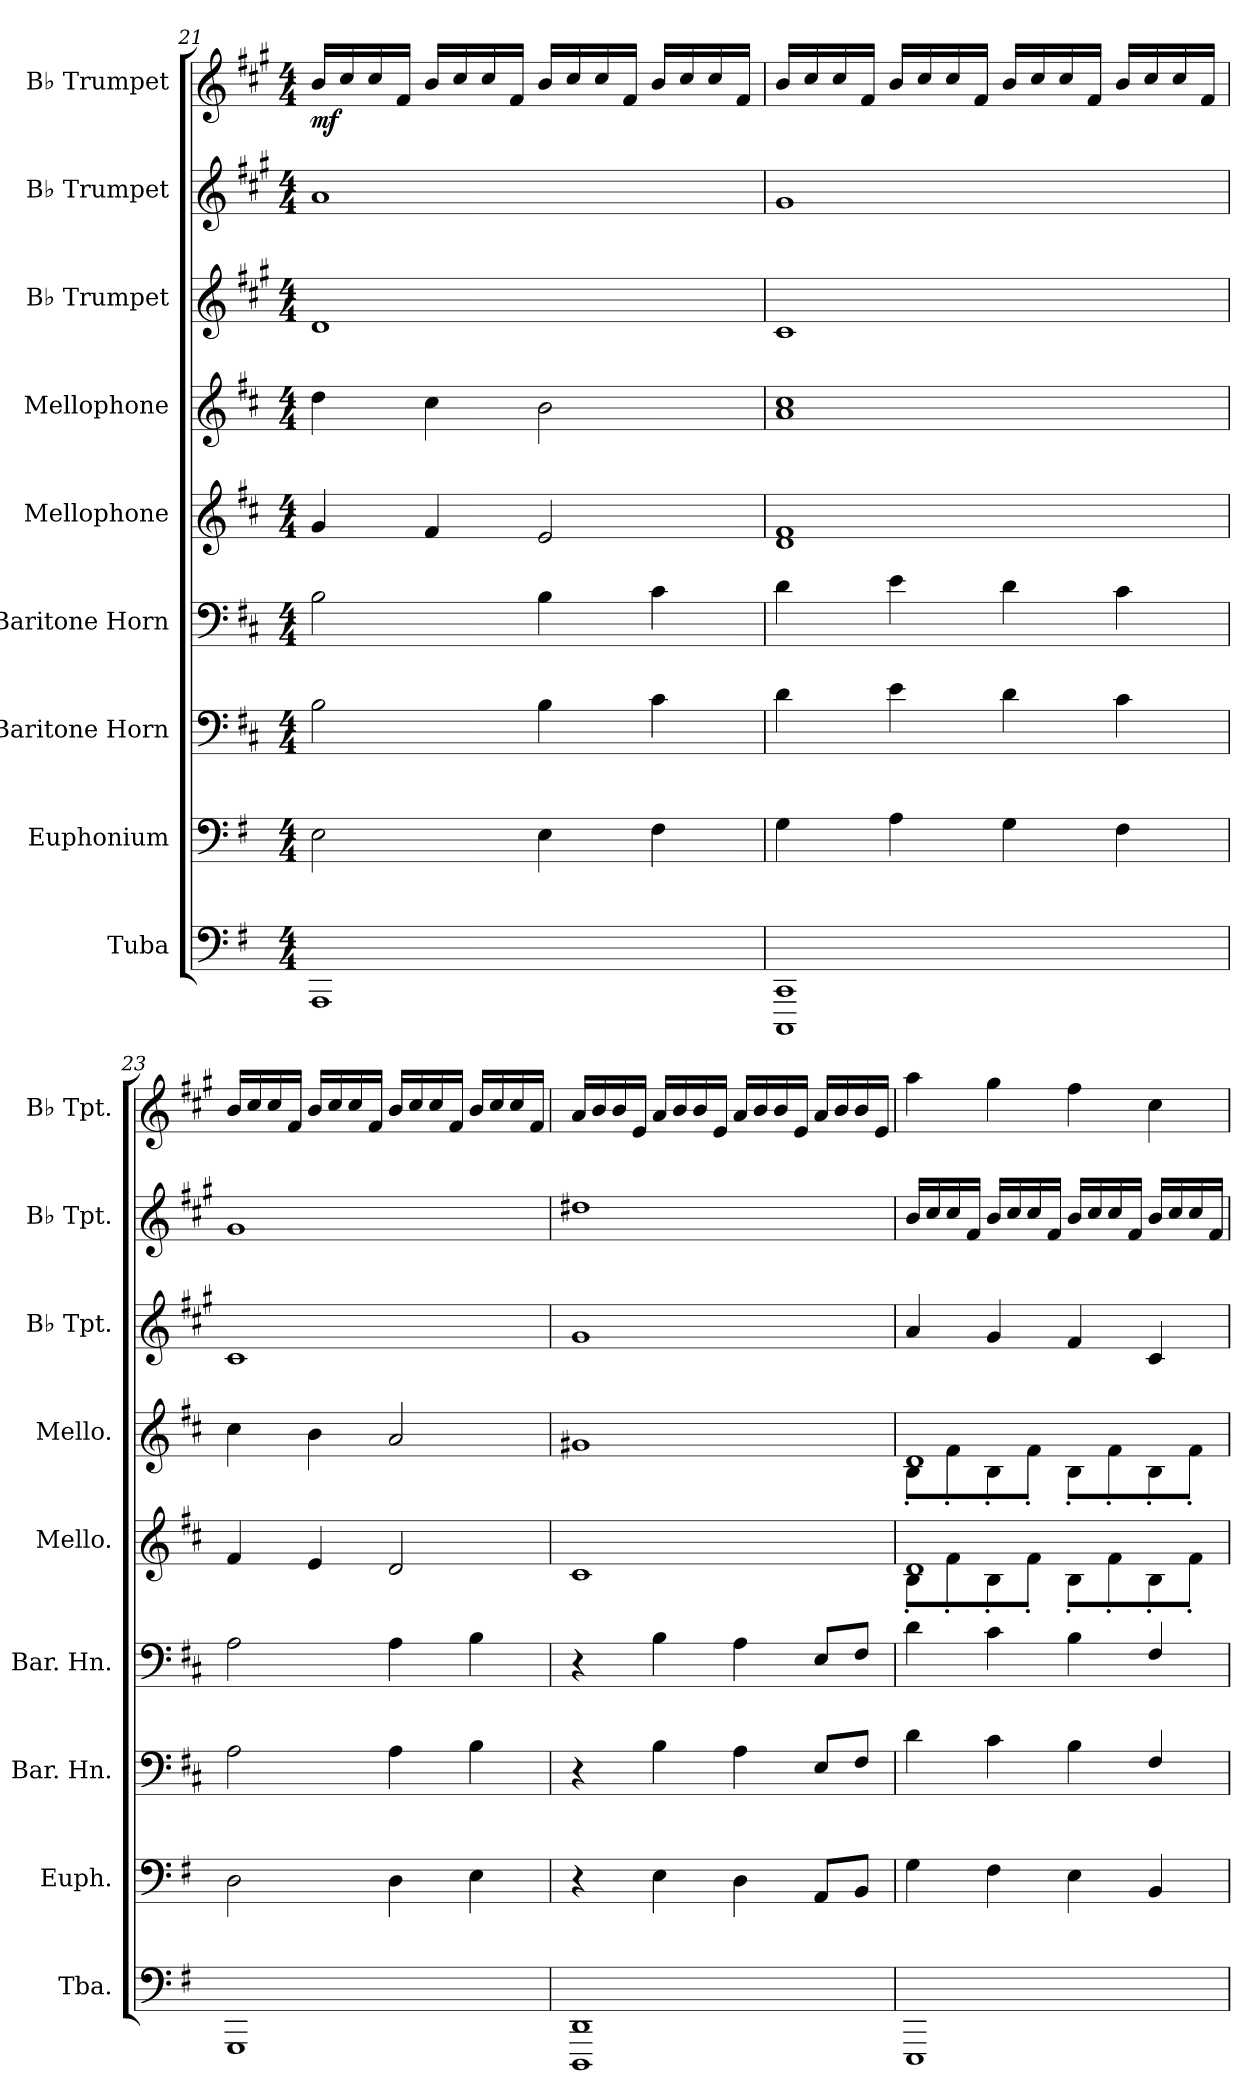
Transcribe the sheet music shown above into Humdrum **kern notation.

**kern	**kern	**kern	**kern	**kern	**kern	**kern	**kern	**kern	**dynam
*part9	*part8	*part7	*part6	*part5	*part4	*part3	*part2	*part1	*part1
*staff9	*staff8	*staff7	*staff6	*staff5	*staff4	*staff3	*staff2	*staff1	*staff1
*I"Tuba	*I"Euphonium	*I"Baritone Horn	*I"Baritone Horn	*I"Mellophone	*I"Mellophone	*I"B♭ Trumpet	*I"B♭ Trumpet	*I"B♭ Trumpet	*
*I'Tba.	*I'Euph.	*I'Bar. Hn.	*I'Bar. Hn.	*I'Mello.	*I'Mello.	*I'B♭ Tpt.	*I'B♭ Tpt.	*I'B♭ Tpt.	*
*clefF4	*clefF4	*clefF4	*clefF4	*clefG2	*clefG2	*clefG2	*clefG2	*clefG2	*
*	*	*ITrd4c7	*ITrd4c7	*ITrd4c7	*ITrd4c7	*ITrd1c2	*ITrd1c2	*ITrd1c2	*
*k[f#]	*k[f#]	*k[f#]	*k[f#]	*k[f#]	*k[f#]	*k[f#]	*k[f#]	*k[f#]	*
*M4/4	*M4/4	*M4/4	*M4/4	*M4/4	*M4/4	*M4/4	*M4/4	*M4/4	*
=21	=21	=21	=21	=21	=21	=21	=21	=21	=21
!	!	!	!	!	!	!	!	!	!LO:DY:b
1AAA	2E\	2E\	2E\	4c/	4g\	1c	1g	16a/LL	mf
.	.	.	.	.	.	.	.	16b/	.
.	.	.	.	.	.	.	.	16b/	.
.	.	.	.	.	.	.	.	16e/JJ	.
.	.	.	.	4B/	4f#\	.	.	16a/LL	.
.	.	.	.	.	.	.	.	16b/	.
.	.	.	.	.	.	.	.	16b/	.
.	.	.	.	.	.	.	.	16e/JJ	.
.	4E\	4E\	4E\	2A/	2e\	.	.	16a/LL	.
.	.	.	.	.	.	.	.	16b/	.
.	.	.	.	.	.	.	.	16b/	.
.	.	.	.	.	.	.	.	16e/JJ	.
.	4F#\	4F#\	4F#\	.	.	.	.	16a/LL	.
.	.	.	.	.	.	.	.	16b/	.
.	.	.	.	.	.	.	.	16b/	.
.	.	.	.	.	.	.	.	16e/JJ	.
!!LO:PB:g=z
=22	=22	=22	=22	=22	=22	=22	=22	=22	=22
1CCC 1CC	4G\	4G\	4G\	1G 1B	1d 1f#	1B	1f#	16a/LL	.
.	.	.	.	.	.	.	.	16b/	.
.	.	.	.	.	.	.	.	16b/	.
.	.	.	.	.	.	.	.	16e/JJ	.
.	4A\	4A\	4A\	.	.	.	.	16a/LL	.
.	.	.	.	.	.	.	.	16b/	.
.	.	.	.	.	.	.	.	16b/	.
.	.	.	.	.	.	.	.	16e/JJ	.
.	4G\	4G\	4G\	.	.	.	.	16a/LL	.
.	.	.	.	.	.	.	.	16b/	.
.	.	.	.	.	.	.	.	16b/	.
.	.	.	.	.	.	.	.	16e/JJ	.
.	4F#\	4F#\	4F#\	.	.	.	.	16a/LL	.
.	.	.	.	.	.	.	.	16b/	.
.	.	.	.	.	.	.	.	16b/	.
.	.	.	.	.	.	.	.	16e/JJ	.
=23	=23	=23	=23	=23	=23	=23	=23	=23	=23
1GGG	2D\	2D\	2D\	4B/	4f#\	1B	1f#	16a/LL	.
.	.	.	.	.	.	.	.	16b/	.
.	.	.	.	.	.	.	.	16b/	.
.	.	.	.	.	.	.	.	16e/JJ	.
.	.	.	.	4A/	4e\	.	.	16a/LL	.
.	.	.	.	.	.	.	.	16b/	.
.	.	.	.	.	.	.	.	16b/	.
.	.	.	.	.	.	.	.	16e/JJ	.
.	4D\	4D\	4D\	2G/	2d/	.	.	16a/LL	.
.	.	.	.	.	.	.	.	16b/	.
.	.	.	.	.	.	.	.	16b/	.
.	.	.	.	.	.	.	.	16e/JJ	.
.	4E\	4E\	4E\	.	.	.	.	16a/LL	.
.	.	.	.	.	.	.	.	16b/	.
.	.	.	.	.	.	.	.	16b/	.
.	.	.	.	.	.	.	.	16e/JJ	.
!!LO:PB:g=z
=24	=24	=24	=24	=24	=24	=24	=24	=24	=24
1DDD 1DD	4r	4r	4r	1F#	1c#X	1f#	1cc#X	16g/LL	.
.	.	.	.	.	.	.	.	16a/	.
.	.	.	.	.	.	.	.	16a/	.
.	.	.	.	.	.	.	.	16d/JJ	.
.	4E\	4E\	4E\	.	.	.	.	16g/LL	.
.	.	.	.	.	.	.	.	16a/	.
.	.	.	.	.	.	.	.	16a/	.
.	.	.	.	.	.	.	.	16d/JJ	.
.	4D\	4D\	4D\	.	.	.	.	16g/LL	.
.	.	.	.	.	.	.	.	16a/	.
.	.	.	.	.	.	.	.	16a/	.
.	.	.	.	.	.	.	.	16d/JJ	.
.	8AA/L	8AA/L	8AA/L	.	.	.	.	16g/LL	.
.	.	.	.	.	.	.	.	16a/	.
.	8BB/J	8BB/J	8BB/J	.	.	.	.	16a/	.
.	.	.	.	.	.	.	.	16d/JJ	.
=25	=25	=25	=25	=25	=25	=25	=25	=25	=25
*	*	*	*	*^	*^	*	*	*	*
1EEE	4G\	4G\	4G\	1G	8E'\L	1G	8E'\L	4g/	16a/LL	4gg\	.
.	.	.	.	.	.	.	.	.	16b/	.	.
.	.	.	.	.	8B'\	.	8B'\	.	16b/	.	.
.	.	.	.	.	.	.	.	.	16e/JJ	.	.
.	4F#\	4F#\	4F#\	.	8E'\	.	8E'\	4f#/	16a/LL	4ff#\	.
.	.	.	.	.	.	.	.	.	16b/	.	.
.	.	.	.	.	8B'\J	.	8B'\J	.	16b/	.	.
.	.	.	.	.	.	.	.	.	16e/JJ	.	.
.	4E\	4E\	4E\	.	8E'\L	.	8E'\L	4e/	16a/LL	4ee\	.
.	.	.	.	.	.	.	.	.	16b/	.	.
.	.	.	.	.	8B'\	.	8B'\	.	16b/	.	.
.	.	.	.	.	.	.	.	.	16e/JJ	.	.
.	4BB/	4BB/	4BB/	.	8E'\	.	8E'\	4B/	16a/LL	4b\	.
.	.	.	.	.	.	.	.	.	16b/	.	.
.	.	.	.	.	8B'\J	.	8B'\J	.	16b/	.	.
.	.	.	.	.	.	.	.	.	16e/JJ	.	.
*	*	*	*	*v	*v	*	*	*	*	*	*
*	*	*	*	*	*v	*v	*	*	*	*
=	=	=	=	=	=	=	=	=	=
*-	*-	*-	*-	*-	*-	*-	*-	*-	*-
